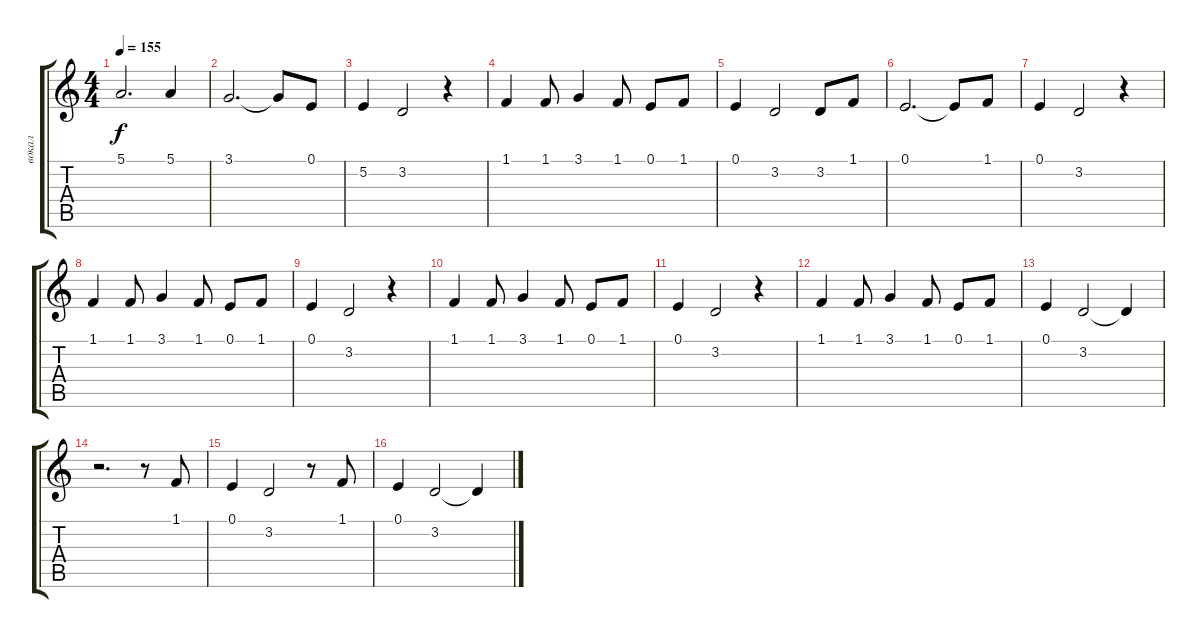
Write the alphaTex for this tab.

\track ("вокал" "вокал") {instrument englishhorn}
\staff {score tabs}
\tuning (E4 B3 G3 D3 A2 E2) {hide}
\ts (4 4)
\tempo 155
\clef g2
\ks c
5.1.2{d dy f} 5.1.4 |
3.1.2{d} 3.1{t}.8 0.1.8 |
5.2.4 3.2.2 r.4 |
1.1.4 1.1.8 3.1.4 1.1.8 0.1.8 1.1.8 |
0.1.4 3.2.2 3.2.8 1.1.8 |
0.1.2{d} 0.1{t}.8 1.1.8 |
0.1.4 3.2.2 r.4 |
1.1.4 1.1.8 3.1.4 1.1.8 0.1.8 1.1.8 |
0.1.4 3.2.2 r.4 |
1.1.4 1.1.8 3.1.4 1.1.8 0.1.8 1.1.8 |
0.1.4 3.2.2 r.4 |
1.1.4 1.1.8 3.1.4 1.1.8 0.1.8 1.1.8 |
0.1.4 3.2.2 3.2{t}.4 |
r.2{d} r.8 1.1.8 |
0.1.4 3.2.2 r.8 1.1.8 |
0.1.4 3.2.2 3.2{t}.4
